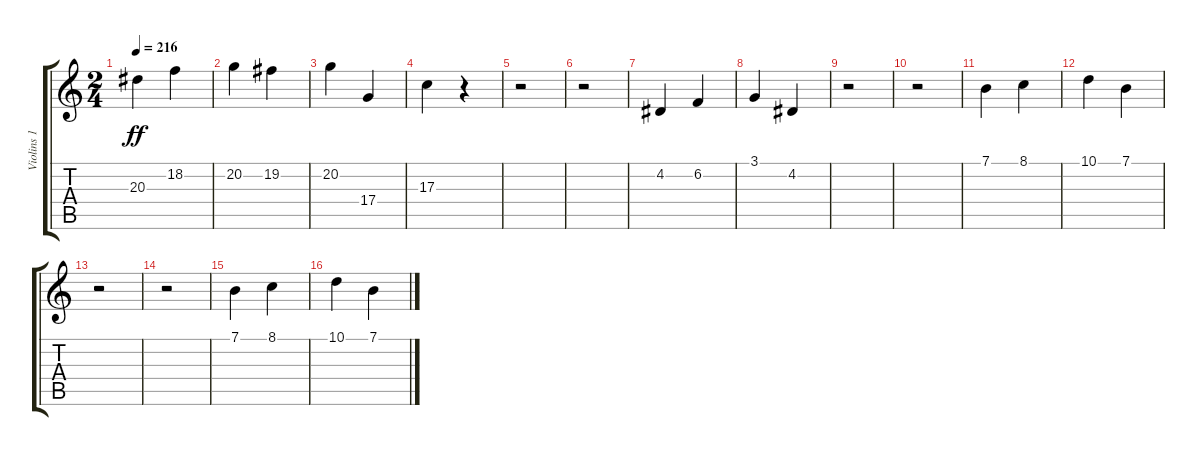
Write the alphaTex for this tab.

\track ("Violins 1" "Violins 1") {instrument stringensemble1}
\staff {score tabs}
\tuning (E4 B3 G3 D3 A2 E2) {hide}
\ts (2 4)
\tempo 216
\clef g2
\ks c
20.3.4{dy ff} 18.2.4 |
20.2.4 19.2.4 |
20.2.4 17.4.4 |
17.3.4 r.4 |
r.2 |
r.2 |
4.2.4 6.2.4 |
3.1.4 4.2.4 |
r.2 |
r.2 |
7.1.4 8.1.4 |
10.1.4 7.1.4 |
r.2 |
r.2 |
7.1.4 8.1.4 |
10.1.4 7.1.4
